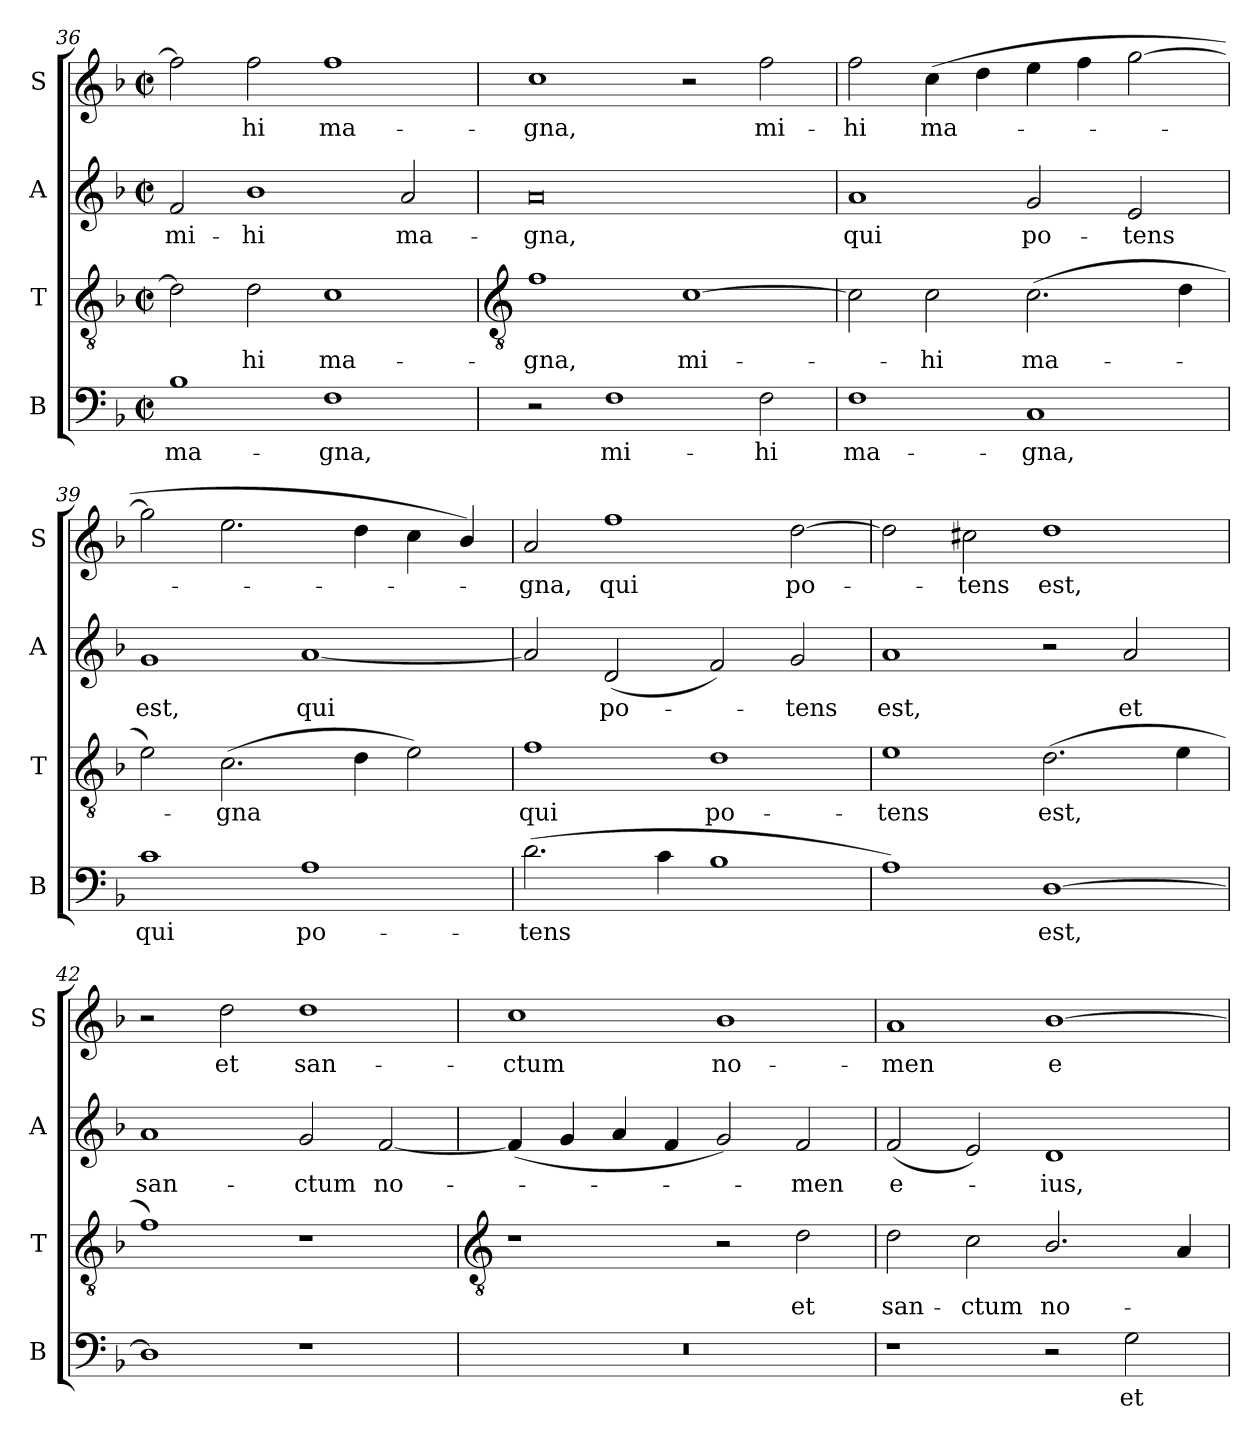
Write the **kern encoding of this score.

**kern	**text	**kern	**text	**kern	**text	**kern	**text
*part4	*part4	*part3	*part3	*part2	*part2	*part1	*part1
*staff4	*staff4	*staff3	*staff3	*staff2	*staff2	*staff1	*staff1
*I"B	*	*I"T	*	*I"A	*	*I"S	*
*I'B	*	*I'T	*	*I'A	*	*I'S	*
*clefF4	*	*clefGv2	*	*clefG2	*	*clefG2	*
*k[b-]	*	*k[b-]	*	*k[b-]	*	*k[b-]	*
*F:	*	*F:	*	*F:	*	*F:	*
*M4/2	*	*M4/2	*	*M4/2	*	*M4/2	*
*met(c|)	*	*met(c|)	*	*met(c|)	*	*met(c|)	*
=36	=36	=36	=36	=36	=36	=36	=36
!	!LO:LY:b	!	!	!	!LO:LY:b	!	!
1B-	ma-	2d]	.	2f	mi-	2ff]	.
!	!	!	!LO:LY:b	!	!LO:LY:b	!	!LO:LY:b
.	.	2d	hi	1b-	-hi	2ff	hi
!	!LO:LY:b	!	!LO:LY:b	!	!	!	!LO:LY:b
1F	-gna,	1c	ma-	.	.	1ff	ma-
!	!	!	!	!	!LO:LY:b	!	!
.	.	.	.	2a	ma-	.	.
!!LO:LB:g=z
=37	=37	=37	=37	=37	=37	=37	=37
*	*	*clefGv2	*	*	*	*	*
!	!	!	!LO:LY:b	!	!LO:LY:b	!	!LO:LY:b
2r	.	1f	-gna,	0a	-gna,	1cc	-gna,
!	!LO:LY:b	!	!	!	!	!	!
1F	mi-	.	.	.	.	.	.
!	!	!	!LO:LY:b	!	!	!	!
.	.	[1c	mi-	.	.	2r	.
!	!LO:LY:b	!	!	!	!	!	!LO:LY:b
2F	-hi	.	.	.	.	2ff	mi-
=38	=38	=38	=38	=38	=38	=38	=38
!	!LO:LY:b	!	!	!	!LO:LY:b	!	!LO:LY:b
1F	ma-	2c]	.	1a	qui	2ff	-hi
!	!	!	!LO:LY:b	!	!	!	!LO:LY:b
.	.	2c	hi	.	.	(>4cc	ma-
.	.	.	.	.	.	4dd	.
!	!LO:LY:b	!	!LO:LY:b	!	!LO:LY:b	!	!
1C	-gna,	(>2.c	ma-	2g	po-	4ee	.
.	.	.	.	.	.	4ff	.
!	!	!	!	!	!LO:LY:b	!	!
.	.	.	.	2e	-tens	[2gg	.
.	.	4d	.	.	.	.	.
=39	=39	=39	=39	=39	=39	=39	=39
!	!LO:LY:b	!	!	!	!LO:LY:b	!	!
1c	qui	2e)	.	1g	est,	2gg]	.
!	!	!	!LO:LY:b	!	!	!	!
.	.	(>2.c	gna	.	.	2.ee	.
!	!LO:LY:b	!	!	!	!LO:LY:b	!	!
1A	po-	.	.	[1a	qui	.	.
.	.	4d	.	.	.	4dd	.
.	.	2e)	.	.	.	4cc	.
.	.	.	.	.	.	4b-/)	.
=40	=40	=40	=40	=40	=40	=40	=40
!	!LO:LY:b	!	!LO:LY:b	!	!	!	!LO:LY:b
(>2.d	-tens	1f	qui	2a]	.	2a	gna,
!	!	!	!	!	!LO:LY:b	!	!LO:LY:b
.	.	.	.	(<2d	po-	1ff	qui
4c	.	.	.	.	.	.	.
!	!	!	!LO:LY:b	!	!	!	!
1B-	.	1d	po-	2f)	.	.	.
!	!	!	!	!	!LO:LY:b	!	!LO:LY:b
.	.	.	.	2g	tens	[2dd	po-
=41	=41	=41	=41	=41	=41	=41	=41
!	!	!	!LO:LY:b	!	!LO:LY:b	!	!
1A)	.	1e	-tens	1a	est,	2dd]	.
!	!	!	!	!	!	!	!LO:LY:b
.	.	.	.	.	.	2cc#X	tens
!	!LO:LY:b	!	!LO:LY:b	!	!	!	!LO:LY:b
[1D	est,	(>2.d	est,	2r	.	1dd	est,
!	!	!	!	!	!LO:LY:b	!	!
.	.	.	.	2a	et	.	.
.	.	4e	.	.	.	.	.
=42	=42	=42	=42	=42	=42	=42	=42
!	!	!	!	!	!LO:LY:b	!	!
1D]	.	1f)	.	1a	san-	2r	.
!	!	!	!	!	!	!	!LO:LY:b
.	.	.	.	.	.	2dd	et
!	!	!	!	!	!LO:LY:b	!	!LO:LY:b
1r	.	1r	.	2g	-ctum	1dd	san-
!	!	!	!	!	!LO:LY:b	!	!
.	.	.	.	[2f	no-	.	.
!!LO:LB:g=z
=43	=43	=43	=43	=43	=43	=43	=43
*	*	*clefGv2	*	*	*	*	*
!	!	!	!	!	!	!	!LO:LY:b
0r	.	1r	.	(<4f]	.	1cc	-ctum
.	.	.	.	4g	.	.	.
.	.	.	.	4a	.	.	.
.	.	.	.	4f	.	.	.
!	!	!	!	!	!	!	!LO:LY:b
.	.	2r	.	2g)	.	1b-	no-
!	!	!	!LO:LY:b	!	!LO:LY:b	!	!
.	.	2d	et	2f	-men	.	.
=44	=44	=44	=44	=44	=44	=44	=44
!	!	!	!LO:LY:b	!	!LO:LY:b	!	!LO:LY:b
1r	.	2d	san-	(<2f	e-	1a	-men
!	!	!	!LO:LY:b	!	!	!	!
.	.	2c	-ctum	2e)	.	.	.
!	!	!	!LO:LY:b	!	!LO:LY:b	!	!LO:LY:b
2r	.	2.B-/	no-	1d	ius,	[1b-	e-
!	!LO:LY:b	!	!	!	!	!	!
2G	et	.	.	.	.	.	.
.	.	4A	.	.	.	.	.
=	=	=	=	=	=	=	=
*-	*-	*-	*-	*-	*-	*-	*-
